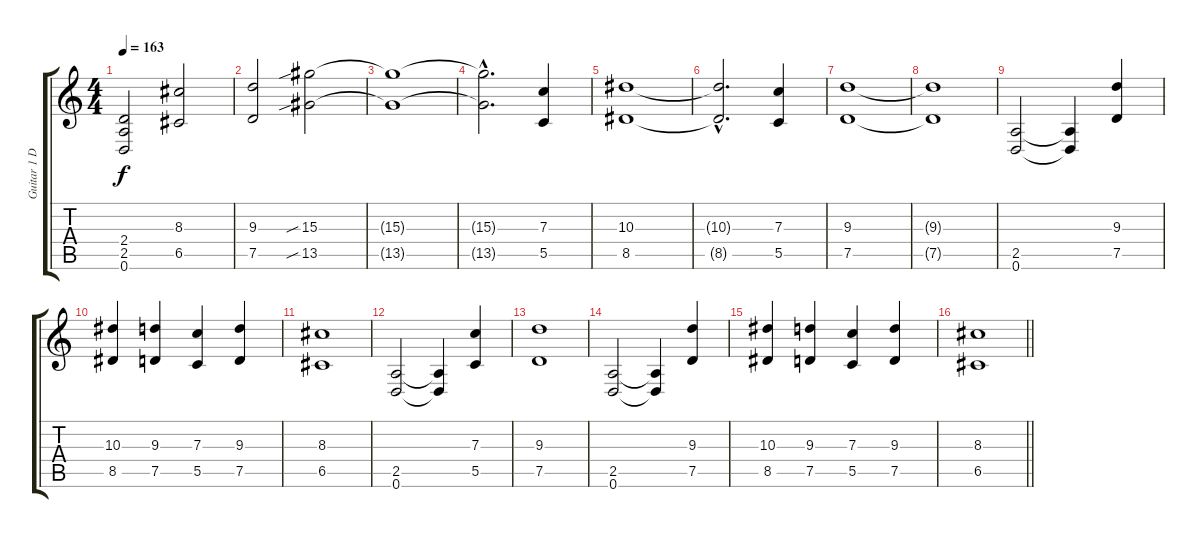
\track ("Guitar 1 D-tuned" "Guitar 1 D") {instrument overdrivenguitar}
\staff {score tabs}
\tuning (D4 A3 F3 C3 G2 D2) {hide}
\ts (4 4)
\tempo 163
\clef g2
\ks c
(2.4 2.5 0.6).2{dy f} (8.3 6.5).2 |
(9.3 7.5).2 (15.3{sib} 13.5{sib}).2 |
(15.3{t} 13.5{t}).1 |
(15.3{hac t} 13.5{hac t}).2{d} (7.3 5.5).4 |
(10.3 8.5).1 |
(10.3{hac t} 8.5{hac t}).2{d} (7.3 5.5).4 |
(9.3 7.5).1 |
(9.3{t} 7.5{t}).1 |
(2.5 0.6).2 (2.5{t} 0.6{t}).4 (9.3 7.5).4 |
(10.3 8.5).4 (9.3 7.5).4 (7.3 5.5).4 (9.3 7.5).4 |
(8.3 6.5).1 |
(2.5 0.6).2 (2.5{t} 0.6{t}).4 (7.3 5.5).4 |
(9.3 7.5).1 |
(2.5 0.6).2 (2.5{t} 0.6{t}).4 (9.3 7.5).4 |
(10.3 8.5).4 (9.3 7.5).4 (7.3 5.5).4 (9.3 7.5).4 |
\barLineRight lightlight
(8.3 6.5).1
